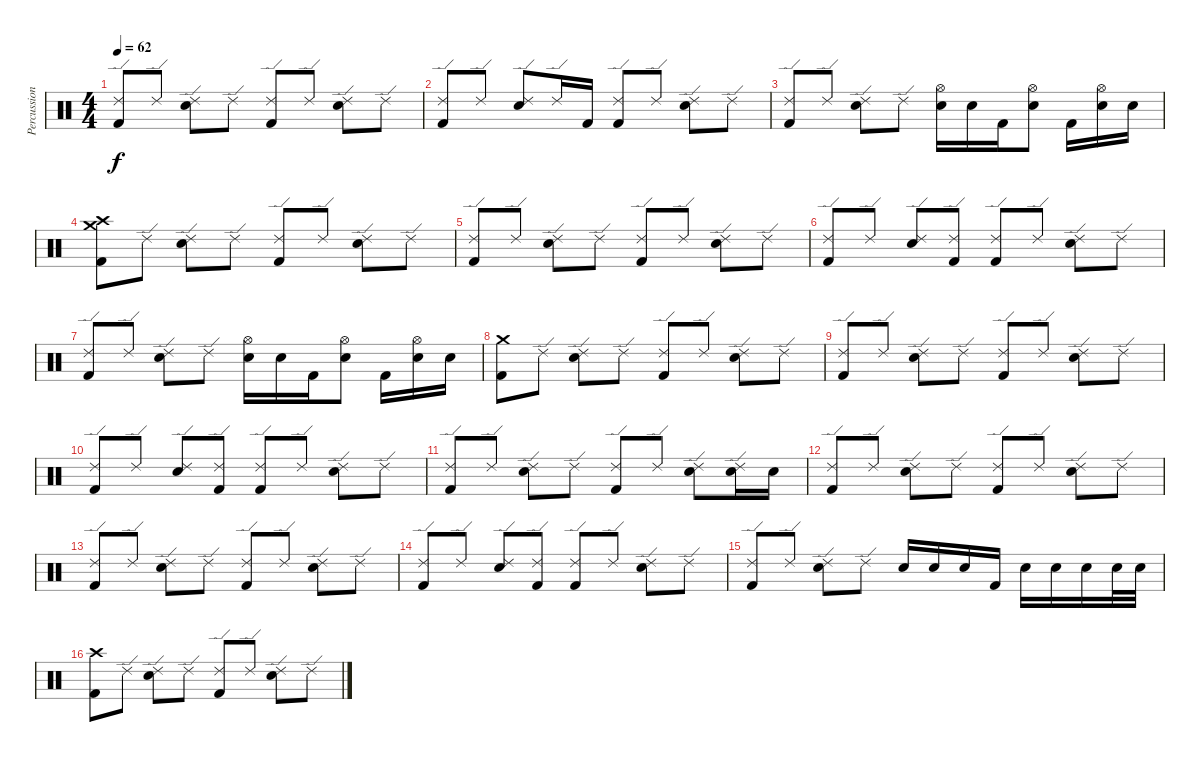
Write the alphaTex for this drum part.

\track ("Percussion" "Percussion") {instrument percussion}
\staff {score}
\articulation defaults
\ts (4 4)
\tempo 62
\clef neutral
\ks c
("Ride (edge) 2" "Kick (hit) 2").8{dy f} "Ride (edge) 2".8 ("Ride (edge) 2" "Snare (hit) 2").8 "Ride (edge) 2".8 ("Ride (edge) 2" "Kick (hit) 2").8 "Ride (edge) 2".8 ("Ride (edge) 2" "Snare (hit) 2").8 "Ride (edge) 2".8 |
("Ride (edge) 2" "Kick (hit) 2").8 "Ride (edge) 2".8 ("Ride (edge) 2" "Snare (hit) 2").8 "Ride (edge) 2".16 "Kick (hit) 2".16 ("Ride (edge) 2" "Kick (hit) 2").8 "Ride (edge) 2".8 ("Ride (edge) 2" "Snare (hit) 2").8 "Ride (edge) 2".8 |
("Ride (edge) 2" "Kick (hit) 2").8 "Ride (edge) 2".8 ("Ride (edge) 2" "Snare (hit) 2").8 "Ride (edge) 2".8 ("Hi-Hat (open)" "Snare (hit) 2").16 "Snare (hit) 2".16 "Kick (hit) 2".16 ("Hi-Hat (open)" "Snare (hit) 2").8 "Kick (hit) 2".16 ("Hi-Hat (open)" "Snare (hit) 2").16 "Snare (hit) 2".16 |
("Crash medium (hit)" "Crash high (hit)" "Kick (hit) 2").8 "Ride (edge) 2".8 ("Ride (edge) 2" "Snare (hit) 2").8 "Ride (edge) 2".8 ("Ride (edge) 2" "Kick (hit) 2").8 "Ride (edge) 2".8 ("Ride (edge) 2" "Snare (hit) 2").8 "Ride (edge) 2".8 |
("Ride (edge) 2" "Kick (hit) 2").8 "Ride (edge) 2".8 ("Ride (edge) 2" "Snare (hit) 2").8 "Ride (edge) 2".8 ("Ride (edge) 2" "Kick (hit) 2").8 "Ride (edge) 2".8 ("Ride (edge) 2" "Snare (hit) 2").8 "Ride (edge) 2".8 |
("Ride (edge) 2" "Kick (hit) 2").8 "Ride (edge) 2".8 ("Ride (edge) 2" "Snare (hit) 2").8 ("Ride (edge) 2" "Kick (hit) 2").8 ("Ride (edge) 2" "Kick (hit) 2").8 "Ride (edge) 2".8 ("Ride (edge) 2" "Snare (hit) 2").8 "Ride (edge) 2".8 |
("Ride (edge) 2" "Kick (hit) 2").8 "Ride (edge) 2".8 ("Ride (edge) 2" "Snare (hit) 2").8 "Ride (edge) 2".8 ("Hi-Hat (open)" "Snare (hit) 2").16 "Snare (hit) 2".16 "Kick (hit) 2".16 ("Hi-Hat (open)" "Snare (hit) 2").8 "Kick (hit) 2".16 ("Hi-Hat (open)" "Snare (hit) 2").16 "Snare (hit) 2".16 |
("Crash medium (hit)" "Kick (hit) 2").8 "Ride (edge) 2".8 ("Ride (edge) 2" "Snare (hit) 2").8 "Ride (edge) 2".8 ("Ride (edge) 2" "Kick (hit) 2").8 "Ride (edge) 2".8 ("Ride (edge) 2" "Snare (hit) 2").8 "Ride (edge) 2".8 |
("Ride (edge) 2" "Kick (hit) 2").8 "Ride (edge) 2".8 ("Ride (edge) 2" "Snare (hit) 2").8 "Ride (edge) 2".8 ("Ride (edge) 2" "Kick (hit) 2").8 "Ride (edge) 2".8 ("Ride (edge) 2" "Snare (hit) 2").8 "Ride (edge) 2".8 |
("Ride (edge) 2" "Kick (hit) 2").8 "Ride (edge) 2".8 ("Ride (edge) 2" "Snare (hit) 2").8 ("Ride (edge) 2" "Kick (hit) 2").8 ("Ride (edge) 2" "Kick (hit) 2").8 "Ride (edge) 2".8 ("Ride (edge) 2" "Snare (hit) 2").8 "Ride (edge) 2".8 |
("Ride (edge) 2" "Kick (hit) 2").8 "Ride (edge) 2".8 ("Ride (edge) 2" "Snare (hit) 2").8 "Ride (edge) 2".8 ("Ride (edge) 2" "Kick (hit) 2").8 "Ride (edge) 2".8 ("Ride (edge) 2" "Snare (hit) 2").8 ("Ride (edge) 2" "Snare (hit) 2").16 "Snare (hit) 2".16 |
("Ride (edge) 2" "Kick (hit) 2").8 "Ride (edge) 2".8 ("Ride (edge) 2" "Snare (hit) 2").8 "Ride (edge) 2".8 ("Ride (edge) 2" "Kick (hit) 2").8 "Ride (edge) 2".8 ("Ride (edge) 2" "Snare (hit) 2").8 "Ride (edge) 2".8 |
("Ride (edge) 2" "Kick (hit) 2").8 "Ride (edge) 2".8 ("Ride (edge) 2" "Snare (hit) 2").8 "Ride (edge) 2".8 ("Ride (edge) 2" "Kick (hit) 2").8 "Ride (edge) 2".8 ("Ride (edge) 2" "Snare (hit) 2").8 "Ride (edge) 2".8 |
("Ride (edge) 2" "Kick (hit) 2").8 "Ride (edge) 2".8 ("Ride (edge) 2" "Snare (hit) 2").8 ("Ride (edge) 2" "Kick (hit) 2").8 ("Ride (edge) 2" "Kick (hit) 2").8 "Ride (edge) 2".8 ("Ride (edge) 2" "Snare (hit) 2").8 "Ride (edge) 2".8 |
("Ride (edge) 2" "Kick (hit) 2").8 "Ride (edge) 2".8 ("Ride (edge) 2" "Snare (hit) 2").8 "Ride (edge) 2".8 "Snare (hit) 2".16 "Snare (hit) 2".16 "Snare (hit) 2".16 "Kick (hit) 2".16 "Snare (hit) 2".16 "Snare (hit) 2".16 "Snare (hit) 2".16 "Snare (hit) 2".32 "Snare (hit) 2".32 |
("Crash high (hit)" "Kick (hit) 2").8 "Ride (edge) 2".8 ("Ride (edge) 2" "Snare (hit) 2").8 "Ride (edge) 2".8 ("Ride (edge) 2" "Kick (hit) 2").8 "Ride (edge) 2".8 ("Ride (edge) 2" "Snare (hit) 2").8 "Ride (edge) 2".8
